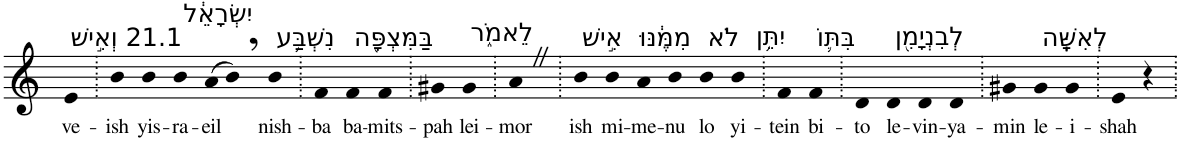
**kern	**text
*part1	*part1
*staff1	*staff1
*I"Piano	*
*I'Pno	*
*clefG2	*
*k[]	*
=1	=1
!LO:TX:a:t=21.1 וְאִ֣ישׁ	!
!	!LO:LY:b
4e	ve-
=2.	=2.
!	!LO:LY:b
4b	-ish
!LO:TX:a:t=יִשְׂרָאֵ֔ל	!
!	!LO:LY:b
4b	yis-
!	!LO:LY:b
4b	-ra-
!	!LO:LY:b
(>8a	-eil
8b,)	.
!LO:TX:a:t=נִשְׁבַּ֥ע	!
!	!LO:LY:b
4b	nish-
=3.	=3.
!	!LO:LY:b
4f	-ba
!LO:TX:a:t=בַּמִּצְפָּ֖ה	!
!	!LO:LY:b
4f	ba-
!	!LO:LY:b
4f	-mits-
=4.	=4.
!	!LO:LY:b
4g#X	-pah
!LO:TX:a:t=לֵאמֹ֑ר	!
!	!LO:LY:b
4g#	lei-
=5.	=5.
!	!LO:LY:b
4aZ	-mor
=6.	=6.
!LO:TX:a:t=אִ֣ישׁ	!
!	!LO:LY:b
4b	ish
!LO:TX:a:t=מִמֶּ֔נּוּ	!
!	!LO:LY:b
4b	mi-
!	!LO:LY:b
4a	-me-
!	!LO:LY:b
4b	-nu
!LO:TX:a:t=לֹא	!
!	!LO:LY:b
4b	lo
!LO:TX:a:t=יִתֵּ֥ן	!
!	!LO:LY:b
4b	yi-
=7.	=7.
!	!LO:LY:b
4f	-tein
!LO:TX:a:t=בִּתּ֛וֹ	!
!	!LO:LY:b
4f	bi-
=8.	=8.
!	!LO:LY:b
4d	-to
!LO:TX:a:t=לְבִנְיָמִ֖ן	!
!	!LO:LY:b
4d	le-
!	!LO:LY:b
4d	-vin-
!	!LO:LY:b
4d	-ya-
=9.	=9.
!	!LO:LY:b
4g#X	-min
!LO:TX:a:t=לְאִשָּֽׁה	!
!	!LO:LY:b
4g#	le-
!	!LO:LY:b
4g#	-i-
=10.	=10.
!	!LO:LY:b
4e	-shah
4r	.
=.	=.
*-	*-
